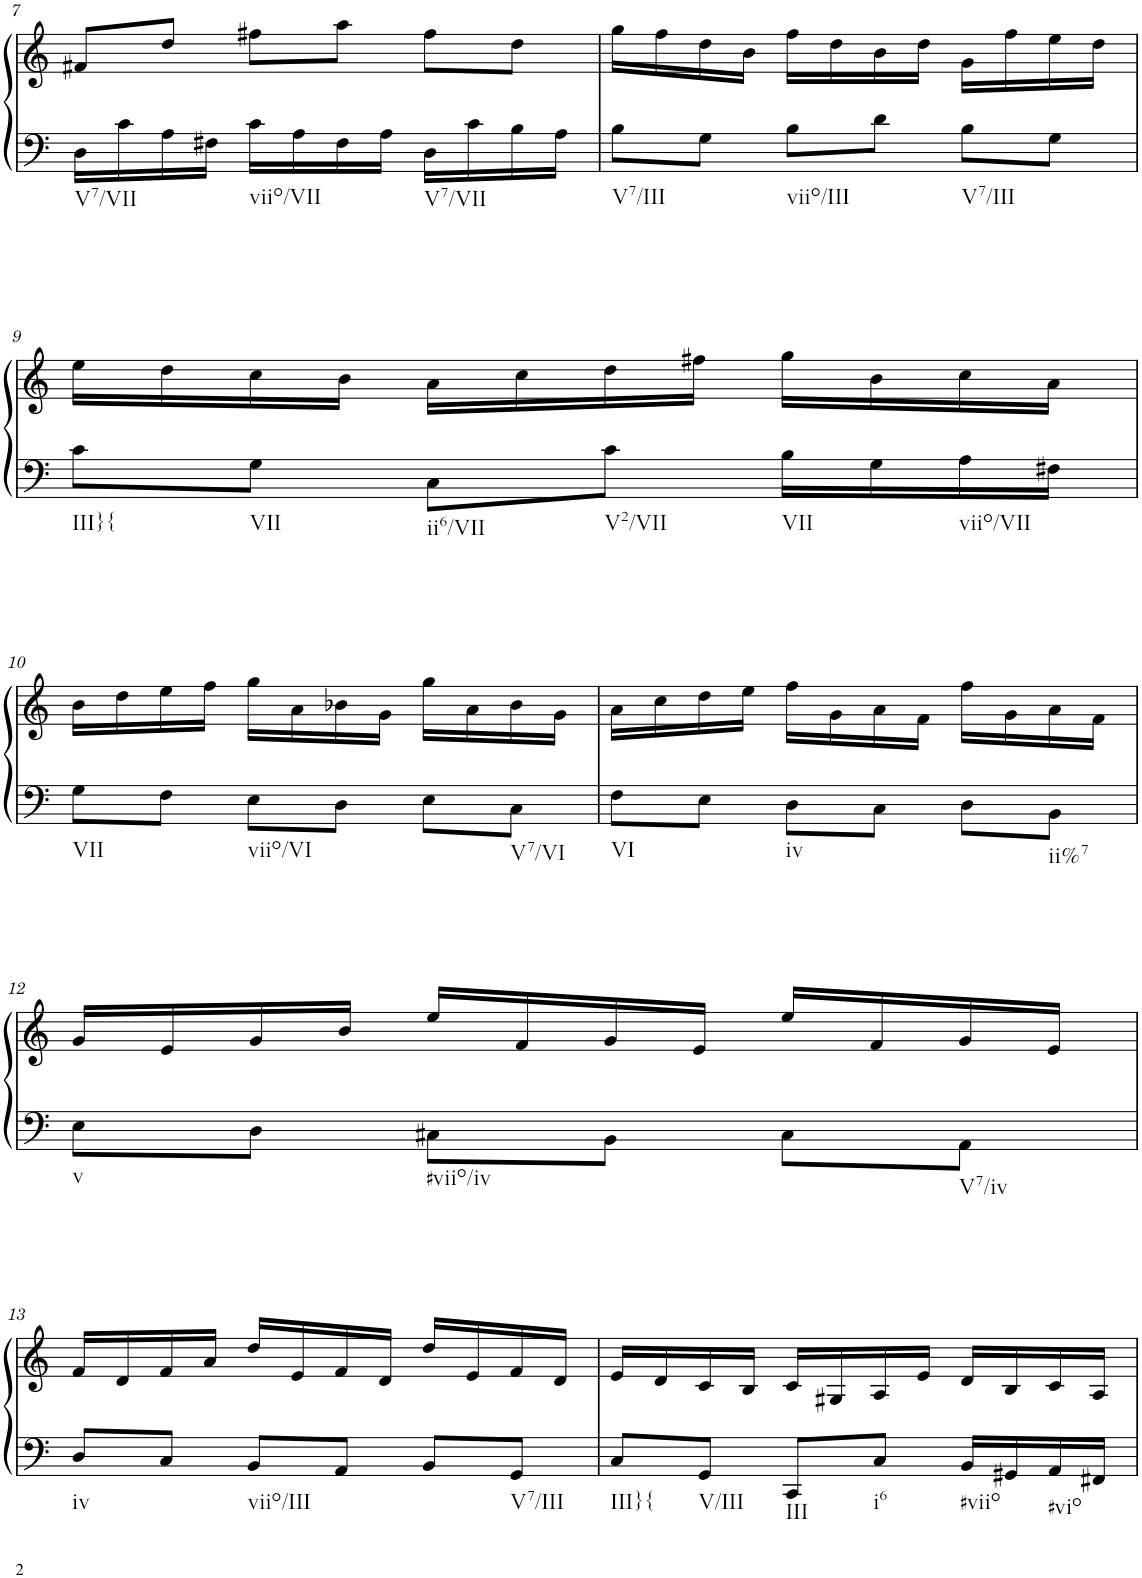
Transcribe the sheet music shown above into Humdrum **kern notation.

**kern	**kern
*part1	*part1
*staff2	*staff1
*I"Klavier linke Hand	*
!!LO:PB:g=z
*clefF4	*clefG2
*k[]	*k[]
*M3/4	*M3/4
=7	=7
!LO:TX:b:t=V7/VII	!
16D\LL	8f#X/L
16c\	.
16A\	8dd/J
16F#X\JJ	.
!LO:TX:b:t=viio/VII	!
16c\LL	8ff#X\L
16A\	.
16F#\	8aa\J
16A\JJ	.
!LO:TX:b:t=V7/VII	!
16D\LL	8ff#\L
16c\	.
16B\	8dd\J
16A\JJ	.
=8	=8
!LO:TX:b:t=V7/III	!
8B\L	16gg\LL
.	16ff\
8G\J	16dd\
.	16b\JJ
!LO:TX:b:t=viio/III	!
8B\L	16ff\LL
.	16dd\
8d\J	16b\
.	16dd\JJ
!LO:TX:b:t=V7/III	!
8B\L	16g\LL
.	16ff\
8G\J	16ee\
.	16dd\JJ
!!LO:LB:g=z
=9	=9
!LO:TX:b:t=III}{	!
8c\L	16ee\LL
.	16dd\
!LO:TX:b:t=VII	!
8G\J	16cc\
.	16b\JJ
!LO:TX:b:t=ii6/VII	!
8C\L	16a\LL
.	16cc\
!LO:TX:b:t=V2/VII	!
8c\J	16dd\
.	16ff#X\JJ
!LO:TX:b:t=VII	!
16B\LL	16gg\LL
16G\	16b\
!LO:TX:b:t=viio/VII	!
16A\	16cc\
16F#X\JJ	16a\JJ
!!LO:LB:g=z
=10	=10
*^	*
!LO:TX:b:t=VII	!	!
!LO:TX:b:t=viio/VI	!	!
!LO:TX:b:t=V7/VI	!	!
2.ryy	8G\L	16b\LL
.	.	16dd\
.	8F\J	16ee\
.	.	16ff\JJ
.	8E\L	16gg\LL
.	.	16a\
.	8D\J	16b-X\
.	.	16g\JJ
.	8E\L	16gg\LL
.	.	16a\
.	8C\J	16b-\
.	.	16g\JJ
=11	=11	=11
!LO:TX:b:t=VI	!	!
!LO:TX:b:t=iv	!	!
!LO:TX:b:t=ii%7	!	!
2.ryy	8F\L	16a\LL
.	.	16cc\
.	8E\J	16dd\
.	.	16ee\JJ
.	8D\L	16ff\LL
.	.	16g\
.	8C\J	16a\
.	.	16f\JJ
.	8D\L	16ff\LL
.	.	16g\
.	8BB\J	16a\
.	.	16f\JJ
!!LO:LB:g=z
=12	=12	=12
!LO:TX:b:t=v	!	!
!LO:TX:b:t=#viio/iv	!	!
!LO:TX:b:t=V7/iv	!	!
2.ryy	8E\L	16g/LL
.	.	16e/
.	8D\J	16g/
.	.	16b/JJ
.	8C#X\L	16ee/LL
.	.	16f/
.	8BB\J	16g/
.	.	16e/JJ
.	8C#\L	16ee/LL
.	.	16f/
.	8AA\J	16g/
.	.	16e/JJ
*v	*v	*
!!LO:LB:g=z
=13	=13
!LO:TX:b:t=iv	!
8D/L	16f/LL
.	16d/
8C/J	16f/
.	16a/JJ
!LO:TX:b:t=viio/III	!
8BB/L	16dd/LL
.	16e/
8AA/J	16f/
.	16d/JJ
8BB/L	16dd/LL
.	16e/
!LO:TX:b:t=V7/III	!
8GG/J	16f/
.	16d/JJ
=14	=14
!LO:TX:b:t=III}{	!
8C/L	16e/LL
.	16d/
!LO:TX:b:t=V/III	!
8GG/J	16c/
.	16B/JJ
!LO:TX:b:t=III	!
8CC/L	16c/LL
.	16G#X/
!LO:TX:b:t=i6	!
8C/J	16A/
.	16e/JJ
!LO:TX:b:t=#viio	!
16BB/LL	16d/LL
16GG#X/	16B/
!LO:TX:b:t=#vio	!
16AA/	16c/
16FF#X/JJ	16A/JJ
=	=
*-	*-
